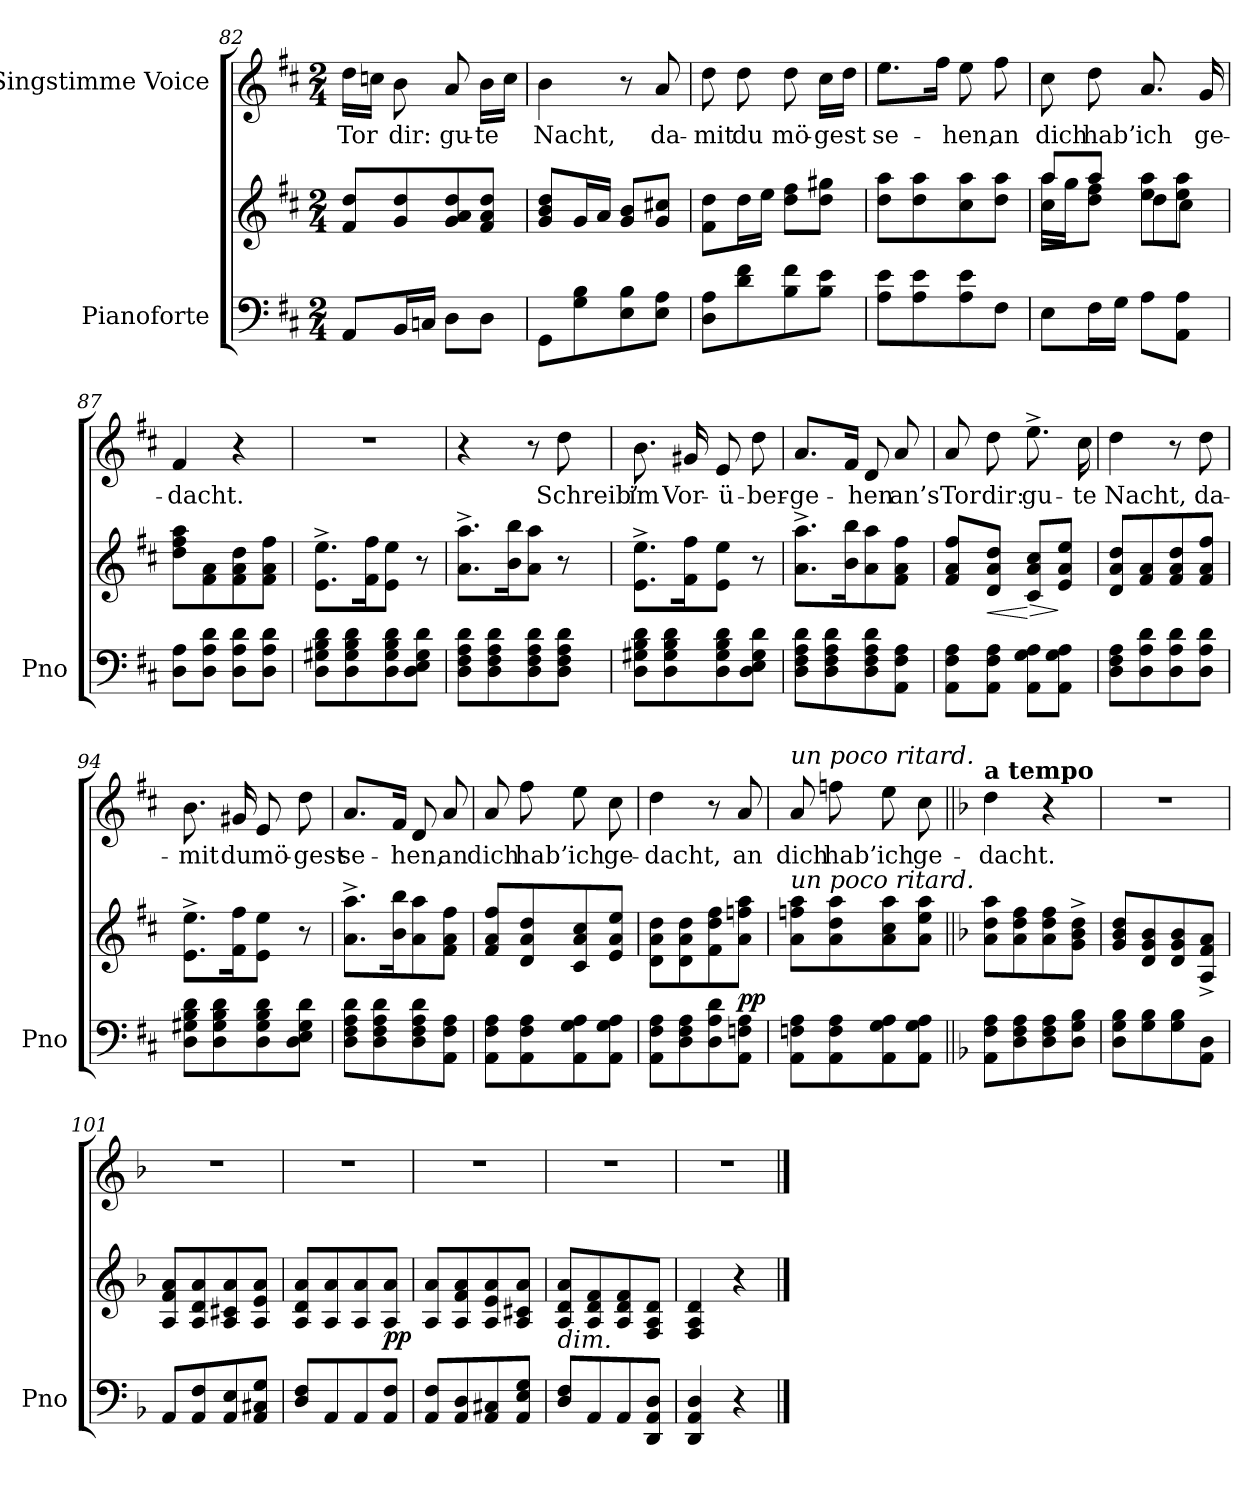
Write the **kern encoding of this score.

**kern	**kern	**dynam	**kern	**text
*part2	*part2	*part2	*part1	*part1
*staff3	*staff2	*staff2/3	*staff1	*staff1
*I"Pianoforte	*	*	*I"Singstimme Voice	*
*I'Pno	*	*	*	*
*clefF4	*clefG2	*	*clefG2	*
*k[f#c#]	*k[f#c#]	*	*k[f#c#]	*
*M2/4	*M2/4	*	*M2/4	*
=82	=82	=82	=82	=82
8AA/L	8f#/ 8dd/L	.	16dd\LL	Tor
.	.	.	16ccn\JJ	.
16BB/L	8g/ 8dd/	.	8b\	dir:
16Cn/JJ	.	.	.	.
8D\L	8g/ 8a/ 8dd/	.	8a/	gu-
8D\J	8f#/ 8a/ 8dd/J	.	16b\LL	-te
.	.	.	16cc\JJ	.
=83	=83	=83	=83	=83
8GG\L	8g/ 8b/ 8dd/L	.	4b\	Nacht,
8G\ 8B\	16g/L	.	.	.
.	16a/JJ	.	.	.
8E\ 8B\	8g/ 8b/L	.	8r	.
8E\ 8A\J	8g/ 8cc#X/J	.	8a/	da-
=84	=84	=84	=84	=84
8D\ 8A\L	8f#\ 8dd\L	.	8dd\	-mit
8d\ 8f#\	16dd\L	.	8dd\	du
.	16ee\JJ	.	.	.
8B\ 8f#\	8dd\ 8ff#\L	.	8dd\	mö-
8B\ 8e\J	8dd\ 8gg#X\J	.	16cc#\LL	-gest
.	.	.	16dd\JJ	.
=85	=85	=85	=85	=85
8A\ 8e\L	8dd\ 8aa\L	.	8.ee\L	se-
8A\ 8e\	8dd\ 8aa\	.	.	.
.	.	.	16ff#\Jk	.
8A\ 8e\	8cc#\ 8aa\	.	8ee\	-hen,
8F#\J	8dd\ 8aa\J	.	8ff#\	an
=86	=86	=86	=86	=86
*	*^	*	*	*
*	*	*^	*	*	*
8E\L	8aa/L	8cc#\L	16aa\LL	.	8cc#\	dich
.	.	.	16gg\JJ	.	.	.
16F#\L	8aa/J	8dd\ 8ff#\J	4.ryy	.	8dd\	hab’
16G\JJ	.	.	.	.	.	.
8A\L	8ee\ 8aa\L	8dd\L	.	.	8.a/	ich
8AA\ 8A\J	8ee\ 8aa\J	8cc#\J	.	.	.	.
.	.	.	.	.	16g/	ge-
*	*v	*v	*v	*	*	*
=87	=87	=87	=87	=87
8D\ 8A\L	8dd\ 8ff#\ 8aa\L	.	4f#/	-dacht.
8D\ 8A\ 8d\J	8f#\ 8a\	.	.	.
8D\ 8A\ 8d\L	8f#\ 8a\ 8dd\	.	4r	.
8D\ 8A\ 8d\J	8f#\ 8a\ 8ff#\J	.	.	.
=88	=88	=88	=88	=88
8D\ 8G#X\ 8B\ 8d\L	8.e\^> 8.ee\^>L	.	2r	.
8D\ 8G#\ 8B\ 8d\	.	.	.	.
.	16f#\ 16ff#\K	.	.	.
8D\ 8G#\ 8B\ 8d\	8e\ 8ee\J	.	.	.
8D\ 8E\ 8G#\ 8d\J	8r	.	.	.
=89	=89	=89	=89	=89
8D\ 8F#\ 8A\ 8d\L	8.a\^> 8.aa\^>L	.	4r	.
8D\ 8F#\ 8A\ 8d\	.	.	.	.
.	16b\ 16bb\K	.	.	.
8D\ 8F#\ 8A\ 8d\	8a\ 8aa\J	.	8r	.
8D\ 8F#\ 8A\ 8d\J	8r	.	8dd\	Schreib’
=90	=90	=90	=90	=90
8D\ 8G#X\ 8B\ 8d\L	8.e\^> 8.ee\^>L	.	8.b\	im
8D\ 8G#\ 8B\ 8d\	.	.	.	.
.	16f#\ 16ff#\K	.	16g#X/	Vor-
8D\ 8G#\ 8B\ 8d\	8e\ 8ee\J	.	8e/	-ü-
8D\ 8E\ 8G#\ 8d\J	8r	.	8dd\	-ber-
=91	=91	=91	=91	=91
8D\ 8F#\ 8A\ 8d\L	8.a\^> 8.aa\^>L	.	8.a/L	-ge-
8D\ 8F#\ 8A\ 8d\	.	.	.	.
.	16b\ 16bb\K	.	16f#/Jk	.
8D\ 8F#\ 8A\ 8d\	8a\ 8aa\	.	8d/	-hen
8AA\ 8F#\ 8A\J	8f#\ 8a\ 8ff#\J	.	8a/	an’s
=92	=92	=92	=92	=92
8AA\ 8F#\ 8A\L	8f#/ 8a/ 8ff#/L	.	8a/	Tor
!	!	!LO:HP:b	!	!
8AA\ 8F#\ 8A\J	8d/ 8a/ 8dd/J	<	8dd\	dir:
!	!	!LO:HP:n=1:b	!	!
8AA\ 8G\ 8A\L	8c#/ 8a/ 8cc#/L	[ >	8.ee^\	gu-
8AA\ 8G\ 8A\J	8e/ 8a/ 8ee/J	]	.	.
.	.	.	16cc#\	-te
=93	=93	=93	=93	=93
8D\ 8F#\ 8A\L	8d/ 8a/ 8dd/L	.	4dd\	Nacht,
8D\ 8A\ 8d\	8f#/ 8a/	.	.	.
8D\ 8A\ 8d\	8f#/ 8a/ 8dd/	.	8r	.
8D\ 8A\ 8d\J	8f#/ 8a/ 8ff#/J	.	8dd\	da-
=94	=94	=94	=94	=94
8D\ 8G#X\ 8B\ 8d\L	8.e\^> 8.ee\^>L	.	8.b\	-mit
8D\ 8G#\ 8B\ 8d\	.	.	.	.
.	16f#\ 16ff#\K	.	16g#X/	du
8D\ 8G#\ 8B\ 8d\	8e\ 8ee\J	.	8e/	mö-
8D\ 8E\ 8G#\ 8d\J	8r	.	8dd\	-gest
=95	=95	=95	=95	=95
8D\ 8F#\ 8A\ 8d\L	8.a\^> 8.aa\^>L	.	8.a/L	se-
8D\ 8F#\ 8A\ 8d\	.	.	.	.
.	16b\ 16bb\K	.	16f#/Jk	.
8D\ 8F#\ 8A\ 8d\	8a\ 8aa\	.	8d/	-hen,
8AA\ 8F#\ 8A\J	8f#\ 8a\ 8ff#\J	.	8a/	an
=96	=96	=96	=96	=96
8AA\ 8F#\ 8A\L	8f#/ 8a/ 8ff#/L	.	8a/	dich
8AA\ 8F#\ 8A\	8d/ 8a/ 8dd/	.	8ff#\	hab’
8AA\ 8G\ 8A\	8c#/ 8a/ 8cc#/	.	8ee\	ich
8AA\ 8G\ 8A\J	8e/ 8a/ 8ee/J	.	8cc#\	ge-
=97	=97	=97	=97	=97
8AA\ 8F#\ 8A\L	8d\ 8a\ 8dd\L	.	4dd\	-dacht,
8D\ 8F#\ 8A\	8d\ 8a\ 8dd\	.	.	.
8D\ 8A\ 8d\	8f#\ 8dd\ 8ff#\	.	8r	.
!	!	!LO:DY:a=2	!	!
8AA\ 8Fn\ 8A\J	8a\ 8ffn\ 8aa\J	pp	8a/	an
=98	=98	=98	=98	=98
!	!	!	!LO:TX:i:t=un poco ritard.	!
!	!LO:TX:i:t=un poco ritard.	!	!	!
8AA\ 8Fn\ 8A\L	8a\ 8ffn\ 8aa\L	.	8a/	dich
8AA\ 8F\ 8A\	8a\ 8dd\ 8aa\	.	8ffn\	hab’
8AA\ 8G\ 8A\	8a\ 8cc#\ 8aa\	.	8ee\	ich
8AA\ 8G\ 8A\J	8a\ 8ee\ 8aa\J	.	8cc#\	ge-
=99||	=99||	=99||	=99||	=99||
*k[b-]	*k[b-]	*	*k[b-]	*
!	!	!	!LO:TX:a:B:t=a tempo	!
8AA\ 8F\ 8A\L	8a\ 8dd\ 8aa\L	.	4dd\	-dacht.
8D\ 8F\ 8A\	8a\ 8dd\ 8ff\	.	.	.
8D\ 8F\ 8A\	8a\ 8dd\ 8ff\	.	4r	.
8D\ 8G\ 8B-\J	8g\^< 8b-\^< 8dd\^<J	.	.	.
=100	=100	=100	=100	=100
8D\ 8G\ 8B-\L	8g/ 8b-/ 8dd/L	.	2r	.
8G\ 8B-\	8d/ 8g/ 8b-/	.	.	.
8G\ 8B-\	8d/ 8g/ 8b-/	.	.	.
8AA\ 8D\J	8A/^ 8f/^ 8a/^J	.	.	.
=101	=101	=101	=101	=101
8AA/L	8A/ 8f/ 8a/L	.	2r	.
8AA/ 8F/	8A/ 8d/ 8a/	.	.	.
8AA/ 8E/	8A/ 8c#X/ 8a/	.	.	.
8AA/ 8C#X/ 8G/J	8A/ 8e/ 8a/J	.	.	.
=102	=102	=102	=102	=102
8D/ 8F/L	8A/ 8d/ 8a/L	.	2r	.
8AA/	8A/ 8a/	.	.	.
8AA/	8A/ 8a/	.	.	.
!	!	!LO:DY:b	!	!
8AA/ 8F/J	8A/ 8a/J	pp	.	.
=103	=103	=103	=103	=103
8AA/ 8F/L	8A/ 8a/L	.	2r	.
8AA/ 8D/	8A/ 8f/ 8a/	.	.	.
8AA/ 8C#X/	8A/ 8e/ 8a/	.	.	.
8AA/ 8E/ 8G/J	8A/ 8c#X/ 8a/J	.	.	.
=104	=104	=104	=104	=104
!	!LO:TX:b:i:t=dim.	!	!	!
8D/ 8F/L	8A/ 8d/ 8a/L	.	2r	.
8AA/	8A/ 8d/ 8f/	.	.	.
8AA/	8A/ 8d/ 8f/	.	.	.
8DD/ 8AA/ 8D/J	8F/ 8A/ 8d/J	.	.	.
=105	=105	=105	=105	=105
4DD/ 4AA/ 4D/	4F/ 4A/ 4d/	.	2r	.
4r	4r	.	.	.
==	==	==	==	==
*-	*-	*-	*-	*-
